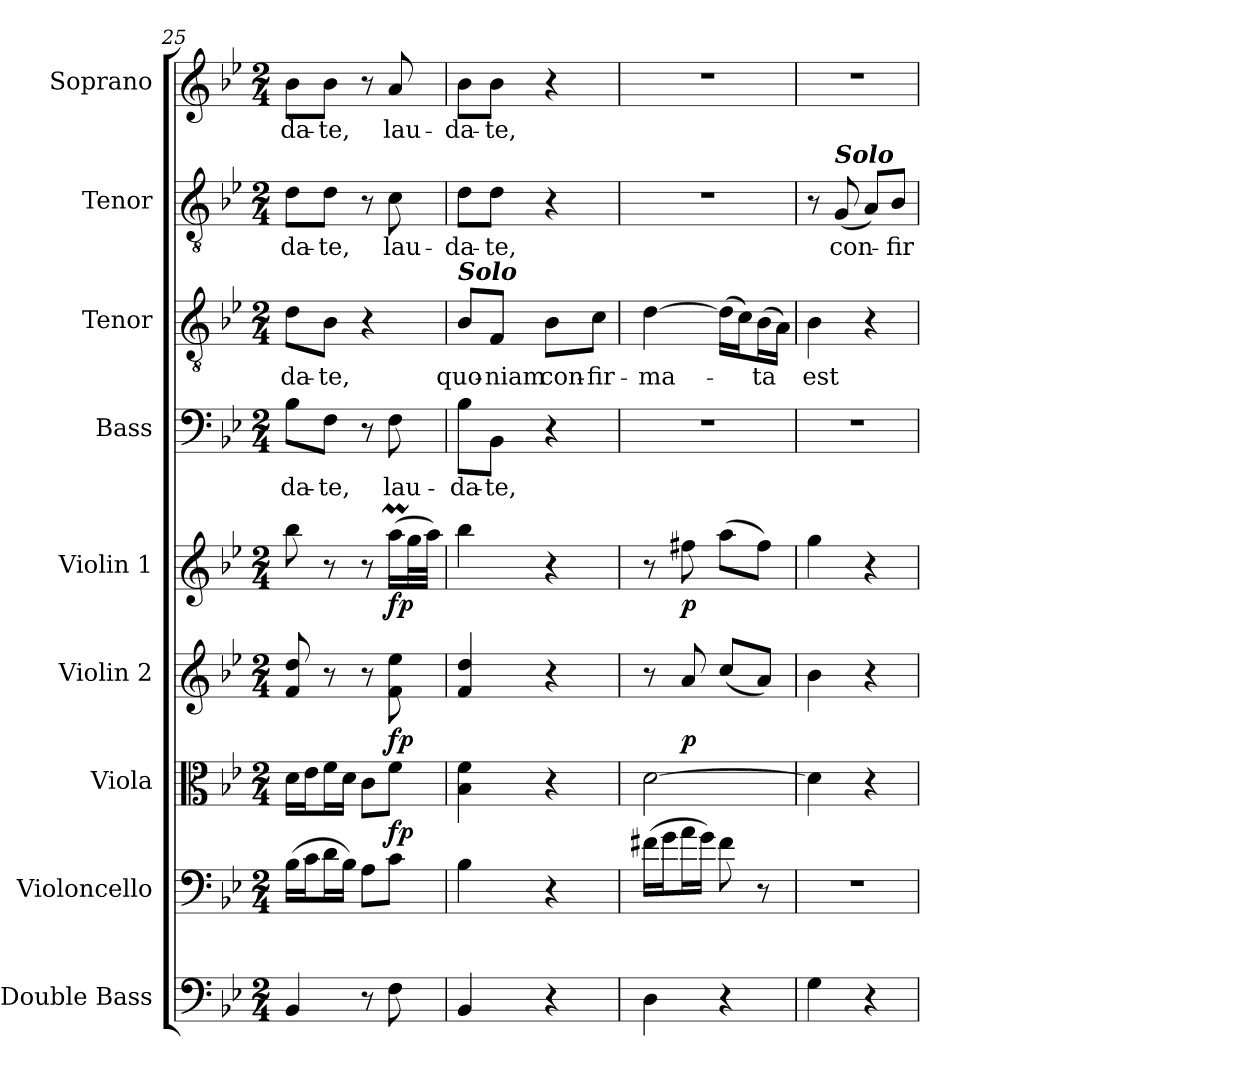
**kern	**kern	**kern	**dynam	**kern	**dynam	**kern	**dynam	**kern	**text	**kern	**text	**kern	**text	**kern	**text
*part9	*part8	*part7	*part7	*part6	*part6	*part5	*part5	*part4	*part4	*part3	*part3	*part2	*part2	*part1	*part1
*staff9	*staff8	*staff7	*staff7	*staff6	*staff6	*staff5	*staff5	*staff4	*staff4	*staff3	*staff3	*staff2	*staff2	*staff1	*staff1
*I"Double Bass	*I"Violoncello	*I"Viola	*	*I"Violin 2	*	*I"Violin 1	*	*I"Bass	*	*I"Tenor	*	*I"Tenor	*	*I"Soprano	*
*I'Db.	*I'Vc.	*I'Vla.	*	*I'Vln. 2	*	*I'Vln.	*	*I'B.	*	*I'T.	*	*I'T.	*	*I'S.	*
*clefF4	*clefF4	*clefC3	*	*clefG2	*	*clefG2	*	*clefF4	*	*clefGv2	*	*clefGv2	*	*clefG2	*
*ITrd7c12	*	*	*	*	*	*	*	*	*	*ITrd7c12	*	*ITrd7c12	*	*	*
*k[b-e-]	*k[b-e-]	*k[b-e-]	*	*k[b-e-]	*	*k[b-e-]	*	*k[b-e-]	*	*k[b-e-]	*	*k[b-e-]	*	*k[b-e-]	*
*B-:	*B-:	*B-:	*	*B-:	*	*B-:	*	*B-:	*	*B-:	*	*B-:	*	*B-:	*
*M2/4	*M2/4	*M2/4	*	*M2/4	*	*M2/4	*	*M2/4	*	*M2/4	*	*M2/4	*	*M2/4	*
=25	=25	=25	=25	=25	=25	=25	=25	=25	=25	=25	=25	=25	=25	=25	=25
!	!	!	!	!	!	!	!	!	!LO:LY:b:color=#000000	!	!	!	!	!	!
!	!	!	!	!	!	!	!	!	!	!	!LO:LY:b:color=#000000	!	!	!	!
!	!	!	!	!	!	!	!	!	!	!	!	!	!LO:LY:b:color=#000000	!	!
!	!	!	!	!	!	!	!	!	!	!	!	!	!	!	!LO:LY:b:color=#000000
4BBB-i/	(16B-i\LL	16di\LL	.	8fi/ 8ddi	.	8bb-i\	.	8B-i\L	-da-	8Di\L	-da-	8Di\L	-da-	8b-i\L	-da-
.	16ci\J	16e-i\J	.	.	.	.	.	.	.	.	.	.	.	.	.
!	!	!	!	!	!	!	!	!	!LO:LY:b:color=#000000	!	!	!	!	!	!
!	!	!	!	!	!	!	!	!	!	!	!LO:LY:b:color=#000000	!	!	!	!
!	!	!	!	!	!	!	!	!	!	!	!	!	!LO:LY:b:color=#000000	!	!
!	!	!	!	!	!	!	!	!	!	!	!	!	!	!	!LO:LY:b:color=#000000
.	16di\L	16fi\L	.	8r	.	8r	.	8Fi\J	-te,	8BB-i\J	-te,	8Di\J	-te,	8b-i\J	-te,
.	16B-i\JJ)	16di\JJ	.	.	.	.	.	.	.	.	.	.	.	.	.
8r	8Ai\L	8ci\L	.	8r	.	8r	.	8r	.	4r	.	8r	.	8r	.
!	!	!	!	!	!	!	!	!	!LO:LY:b:color=#000000	!	!	!	!	!	!
!	!	!	!	!	!	!	!	!	!	!	!	!	!LO:LY:b:color=#000000	!	!
!	!	!	!	!	!	!	!	!	!	!	!	!	!	!	!LO:LY:b:color=#000000
8FFi\	8ci\J	8fi\J	fp	8fi\ 8ee-i	fp	(16aami\LL	fp	8Fi\	lau-	.	.	8Ci\	lau-	8ai/	lau-
.	.	.	.	.	.	32ggi\L	.	.	.	.	.	.	.	.	.
.	.	.	.	.	.	32aai\JJJ)	.	.	.	.	.	.	.	.	.
=26	=26	=26	=26	=26	=26	=26	=26	=26	=26	=26	=26	=26	=26	=26	=26
!	!	!	!	!	!	!	!	!	!LO:LY:b:color=#000000	!	!	!	!	!	!
!	!	!	!	!	!	!	!	!	!	!	!LO:LY:b:color=#000000	!	!	!	!
!	!	!	!	!	!	!	!	!	!	!	!	!	!LO:LY:b:color=#000000	!	!
!	!	!	!	!	!	!	!	!	!	!LO:TX:a:Bi:t=Solo	!	!	!	!	!
!	!	!	!	!	!	!	!	!	!	!	!	!	!	!	!LO:LY:b:color=#000000
4BBB-i/	4B-i\	4B-i\ 4fi	.	4fi/ 4ddi	.	4bb-i\	.	8B-i\L	-da-	8BB-i/L	quo-	8Di\L	-da-	8b-i\L	-da-
!	!	!	!	!	!	!	!	!	!LO:LY:b:color=#000000	!	!	!	!	!	!
!	!	!	!	!	!	!	!	!	!	!	!LO:LY:b:color=#000000	!	!	!	!
!	!	!	!	!	!	!	!	!	!	!	!	!	!LO:LY:b:color=#000000	!	!
!	!	!	!	!	!	!	!	!	!	!	!	!	!	!	!LO:LY:b:color=#000000
.	.	.	.	.	.	.	.	8BB-i\J	-te,	8FFi/J	-niam	8Di\J	-te,	8b-i\J	-te,
!	!	!	!	!	!	!	!	!	!	!	!LO:LY:b:color=#000000	!	!	!	!
4r	4r	4r	.	4r	.	4r	.	4r	.	8BB-i\L	con-	4r	.	4r	.
!	!	!	!	!	!	!	!	!	!	!	!LO:LY:b:color=#000000	!	!	!	!
.	.	.	.	.	.	.	.	.	.	8Ci\J	-fir-	.	.	.	.
=27	=27	=27	=27	=27	=27	=27	=27	=27	=27	=27	=27	=27	=27	=27	=27
!	!	!	!	!	!	!	!	!LO:N:vis=1	!	!	!	!	!	!	!
!	!	!	!	!	!	!	!	!	!	!	!LO:LY:b:color=#000000	!LO:N:vis=1	!	!LO:N:vis=1	!
4DDi\	(16f#Xi\LL	[>2di\	.	8r	.	8r	.	2r	.	[>4Di\	-ma-	2r	.	2r	.
.	16gi\J	.	.	.	.	.	.	.	.	.	.	.	.	.	.
.	16ai\L	.	.	8ai/	p	8ff#Xi\	p	.	.	.	.	.	.	.	.
.	16gi\JJ)	.	.	.	.	.	.	.	.	.	.	.	.	.	.
4r	8f#i\	.	.	(8cci/L	.	(8aai\L	.	.	.	(16Di\LL]	.	.	.	.	.
.	.	.	.	.	.	.	.	.	.	16Ci\J)	.	.	.	.	.
!	!	!	!	!	!	!	!	!	!	!	!LO:LY:b:color=#000000	!	!	!	!
.	8r	.	.	8ai/J)	.	8ff#i\J)	.	.	.	(16BB-i\L	-ta	.	.	.	.
.	.	.	.	.	.	.	.	.	.	16AAi\JJ)	.	.	.	.	.
!!LO:LB:g=z
=28	=28	=28	=28	=28	=28	=28	=28	=28	=28	=28	=28	=28	=28	=28	=28
!	!LO:N:vis=1	!	!	!	!	!	!	!LO:N:vis=1	!	!	!	!	!	!	!
!	!	!	!	!	!	!	!	!	!	!	!LO:LY:b:color=#000000	!	!	!LO:N:vis=1	!
4GGi\	2r	4di\]	.	4b-i\	.	4ggi\	.	2r	.	4BB-i\	est	8r	.	2r	.
!	!	!	!	!	!	!	!	!	!	!	!	!LO:TX:a:Bi:t=Solo	!	!	!
!	!	!	!	!	!	!	!	!	!	!	!	!	!LO:LY:b:color=#000000	!	!
.	.	.	.	.	.	.	.	.	.	.	.	(8GGi/	con-	.	.
4r	.	4r	.	4r	.	4r	.	.	.	4r	.	8AAi/L)	.	.	.
!	!	!	!	!	!	!	!	!	!	!	!	!	!LO:LY:b:color=#000000	!	!
.	.	.	.	.	.	.	.	.	.	.	.	8BB-i/J	-fir-	.	.
=	=	=	=	=	=	=	=	=	=	=	=	=	=	=	=
*-	*-	*-	*-	*-	*-	*-	*-	*-	*-	*-	*-	*-	*-	*-	*-
